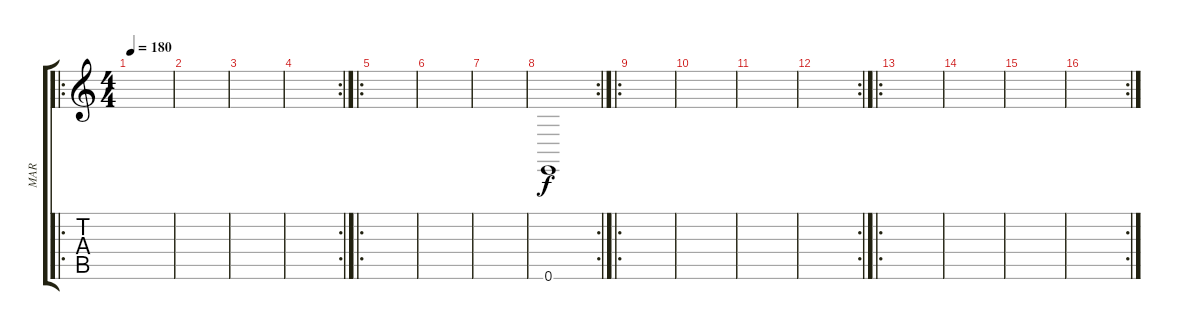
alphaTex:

\track ("MAR" "MAR") {instrument seashore}
\staff {score tabs}
\tuning (E4 B3 G3 D3 A2 E2) {hide}
\ro
\ts (4 4)
\tempo 180
\clef g2
\ks c
|
|
|
\rc 2
|
\ro
|
|
|
\rc 2
0.6.1 |
\ro
|
|
|
\rc 2
|
\ro
|
|
|
\rc 2
